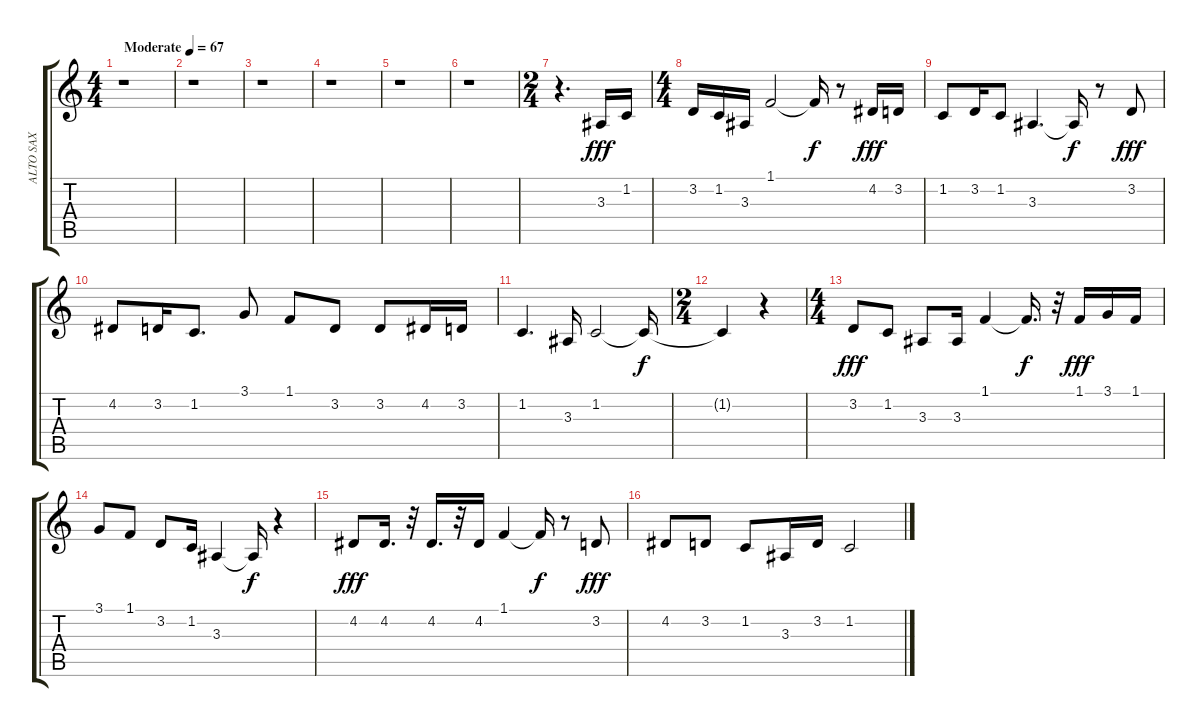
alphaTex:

\track ("ALTO SAX" "ALTO SAX") {instrument altosax}
\staff {score tabs}
\tuning (E4 B3 G3 D3 A2 E2) {hide}
\ts (4 4)
\tempo (67 "Moderate")
\clef g2
\ks c
r.1{dy fff instrument altosax} |
r.1 |
r.1 |
r.1 |
r.1 |
r.1 |
\ts (2 4)
r.4{d} 3.3.16 1.2.16 |
\ts (4 4)
3.2.16 1.2.16 3.3.16 1.1.2 1.1{t}.16{dy f} r.8 4.2.16{dy fff} 3.2.16 |
1.2.8 3.2.16 1.2.8 3.3.4{d} 3.3{t}.16{dy f} r.8 3.2.8{dy fff} |
4.2.8 3.2.16 1.2.8{d} 3.1.8 1.1.8 3.2.8 3.2.8 4.2.16 3.2.16 |
1.2.4{d} 3.3.16 1.2.2 1.2{t}.16{dy f} |
\ts (2 4)
1.2{t}.4 r.4 |
\ts (4 4)
3.2.8{dy fff} 1.2.8 3.3.8 3.3.16 1.1.4 1.1{t}.16{d dy f} r.32 1.1.16{dy fff} 3.1.16 1.1.16 |
3.1.8 1.1.8 3.2.8 1.2.16 3.3.4 3.3{t}.16{dy f} r.4 |
4.2.8{dy fff} 4.2.16{d} r.32 4.2.16{d} r.32 4.2.16 1.1.4 1.1{t}.16{dy f} r.8 3.2.8{dy fff} |
4.2.8 3.2.8 1.2.8 3.3.16 3.2.16 1.2.2
